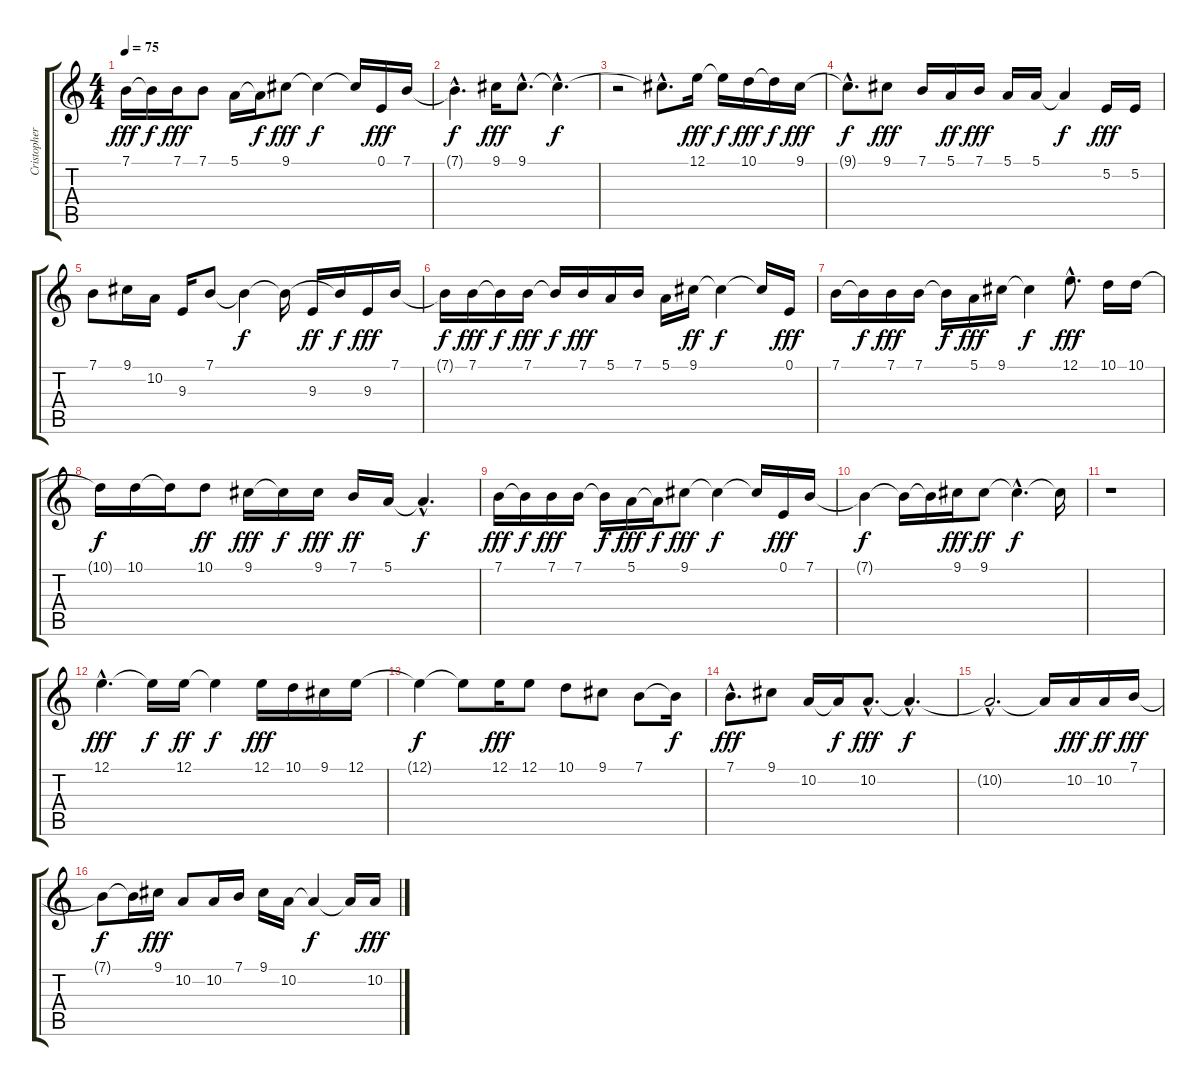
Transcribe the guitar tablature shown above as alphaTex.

\track ("Cristopher Cross" "Cristopher") {instrument voiceoohs}
\staff {score tabs}
\tuning (E4 B3 G3 D3 A2 E2) {hide}
\ts (4 4)
\tempo 75
\clef g2
\ks c
7.1.16{dy fff} 7.1{t}.16{dy f} 7.1.16{dy fff} 7.1.8 5.1.16 5.1{t}.16{dy f} 9.1.8{dy fff} 9.1{t}.4{dy f} 9.1{t}.16 0.1.16{dy fff} 7.1.16 |
7.1{hac t}.4{d dy f} 9.1.16{dy fff} 9.1{hac}.8{d} 9.1{hac t}.4{d dy f} |
r.2 9.1{hac t}.8{d} 12.1.16{dy fff} 12.1{t}.16{dy f} 10.1.16{dy fff} 10.1{t}.16{dy f} 9.1.16{dy fff} |
9.1{hac t}.8{d dy f} 9.1.8{dy fff} 7.1.16 5.1.16{dy ff} 7.1.16{dy fff} 5.1.16 5.1.16 5.1{t}.4{dy f} 5.2.16{dy fff} 5.2.16 |
7.1.8 9.1.16 10.2.16 9.3.16 7.1.8 7.1{t}.4{dy f} 7.1{t}.16 9.3.16{dy ff} 7.1{t}.16{dy f} 9.3.16{dy fff} 7.1.16 |
7.1{t}.16{dy f} 7.1.16{dy fff} 7.1{t}.16{dy f} 7.1.16{dy fff} 7.1{t}.16{dy f} 7.1.16{dy fff} 5.1.16 7.1.16 5.1.16 9.1.16{dy ff} 9.1{t}.4{dy f} 9.1{t}.16 0.1.16{dy fff} |
7.1.16 7.1{t}.16{dy f} 7.1.16{dy fff} 7.1.16 7.1{t}.16{dy f} 5.1.16{dy fff} 9.1.16 9.1{t}.4{dy f} 12.1{hac}.8{d dy fff} 10.1.16 10.1.16 |
10.1{t}.16{dy f} 10.1.16 10.1{t}.16 10.1.8{dy ff} 9.1.16{dy fff} 9.1{t}.16{dy f} 9.1.16{dy fff} 7.1.16{dy ff} 5.1.16 5.1{hac t}.4{d dy f} |
7.1.16{dy fff} 7.1{t}.16{dy f} 7.1.16{dy fff} 7.1.16 7.1{t}.16{dy f} 5.1.16{dy fff} 5.1{t}.16{dy f} 9.1.8{dy fff} 9.1{t}.4{dy f} 9.1{t}.16 0.1.16{dy fff} 7.1.16 |
7.1{t}.4{dy f} 7.1{t}.16 7.1{t}.16 9.1.16{dy fff} 9.1.8{dy ff} 9.1{hac t}.4{d dy f} 9.1{t}.16 |
r.1 |
12.1{hac}.4{d dy fff} 12.1{t}.16{dy f} 12.1.16{dy ff} 12.1{t}.4{dy f} 12.1.16{dy fff} 10.1.16 9.1.16 12.1.16 |
12.1{t}.4{dy f} 12.1{t}.8 12.1.16{dy fff} 12.1.8 10.1.8 9.1.8 7.1.8 7.1{t}.16{dy f} |
7.1{hac}.8{d dy fff} 9.1.8 10.2.16 10.2{t}.16{dy f} 10.2{hac}.8{d dy fff} 10.2{hac t}.4{d dy f} |
10.2{hac t}.2{d} 10.2{t}.16 10.2.16{dy fff} 10.2.16{dy ff} 7.1.16{dy fff} |
7.1{t}.8{dy f} 7.1{t}.16 9.1.16{dy fff} 10.2.8 10.2.16 7.1.16 9.1.16 10.2.16 10.2{t}.4{dy f} 10.2{t}.16 10.2.16{dy fff}
